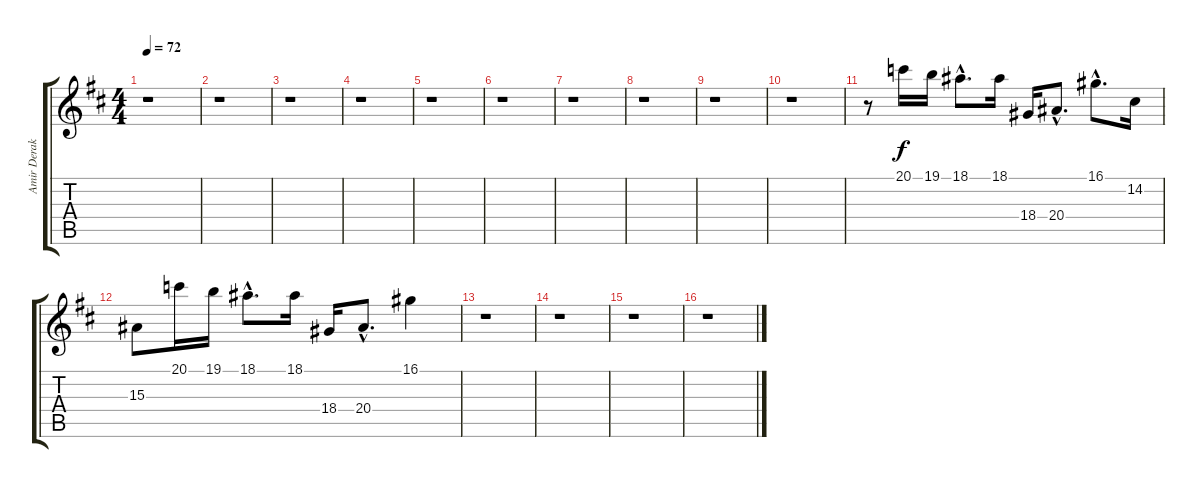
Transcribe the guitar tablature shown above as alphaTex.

\track ("Amir Derakh (6-String Gtr. Synth 2)" "Amir Derak") {instrument lead1square}
\staff {score tabs}
\tuning (E4 B3 G3 D3 A2 E2) {hide}
\ts (4 4)
\tempo 72
\clef g2
\ks d
r.1{dy f} |
r.1 |
r.1 |
r.1 |
r.1 |
r.1 |
r.1 |
r.1 |
r.1 |
r.1 |
r.8 20.1.16 19.1.16 18.1{hac}.8{d} 18.1.16 18.4.16 20.4{hac}.8{d} 16.1{hac}.8{d} 14.2.16 |
15.3.8 20.1.16 19.1.16 18.1{hac}.8{d} 18.1.16 18.4.16 20.4{hac}.8{d} 16.1.4 |
r.1 |
r.1 |
r.1 |
r.1
